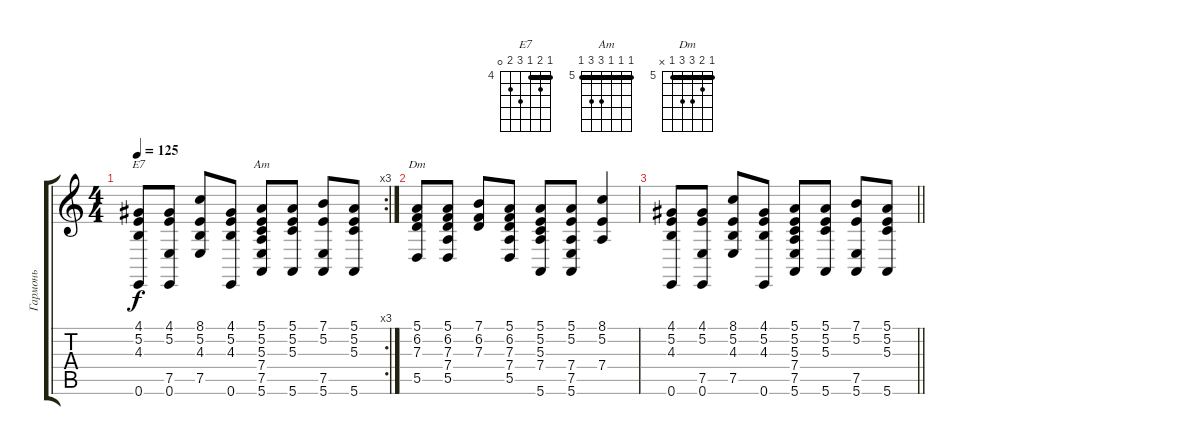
\track ("Гармонь" "Гармонь") {instrument accordion}
\staff {score tabs}
\tuning (E4 B3 G3 D3 A2 E2) {hide}
\chord ("E7" 4 5 4 6 5 0) {firstfret 4 barre 4}
\chord ("Am" 5 5 5 7 7 5) {firstfret 5 barre 5}
\chord ("Dm" 5 6 7 7 5 x) {firstfret 5 barre 5}
\rc 3
\ts (4 4)
\tempo 125
\clef g2
\ks c
(4.1 5.2 4.3 0.6).8{ch "E7" dy f} (4.1 5.2 7.5 0.6).8 (8.1 5.2 4.3 7.5).8 (4.1 5.2 4.3 0.6).8 (5.1 5.2 5.3 7.4 7.5 5.6).8{ch "Am"} (5.1 5.2 5.3 5.6).8 (7.1 5.2 7.5 5.6).8 (5.1 5.2 5.3 5.6).8 |
(5.1 6.2 7.3 5.5).8{ch "Dm"} (5.1 6.2 7.3 7.4 5.5).8 (7.1 6.2 7.3).8 (5.1 6.2 7.3 7.4 5.5).8 (5.1 5.2 5.3 7.4 5.6).8 (5.1 5.2 7.4 7.5 5.6).8 (8.1 5.2 7.4).4 |
\barLineRight lightlight
(4.1 5.2 4.3 0.6).8 (4.1 5.2 7.5 0.6).8 (8.1 5.2 4.3 7.5).8 (4.1 5.2 4.3 0.6).8 (5.1 5.2 5.3 7.4 7.5 5.6).8 (5.1 5.2 5.3 5.6).8 (7.1 5.2 7.5 5.6).8 (5.1 5.2 5.3 5.6).8
